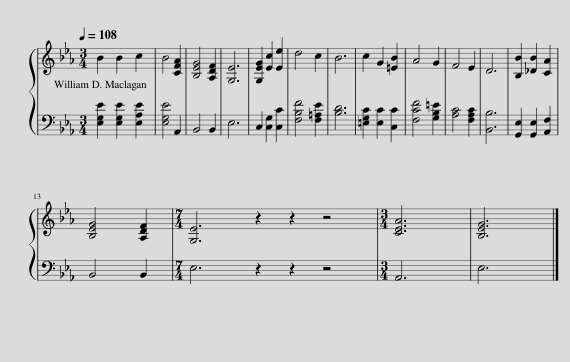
X:1
%%score { 1 | 2 }
L:1/8
Q:1/4=108
M:3/4
I:linebreak $
K:Eb
V:1 treble
V:2 bass
V:1
 B2 B2 c2 | B4 [CFA]2 | [B,EG]4 [A,DF]2 | [G,E]6 | [G,EG]2 [Ec]2 [Ee]2 | %5
 d4 c2 | B6 | c2 G2 [=EB]2 | A4 G2 | F4 E2 | %10
 D6 | [B,B]2 [_DB]2 [CA]2 |$ [B,EG]4 [A,DF]2 |[M:7/4] [G,E]6 z2 z2 z4 |[M:3/4] [CEA]6 | %15
 [B,EG]6 |] %16
V:2
 [E,G,E]2 [E,G,E]2 [E,A,E]2 | [E,G,E]4 A,,2 | B,,4 B,,2 | E,6 | C,2 [C,G,]2 [C,C]2 | %5
 [F,B,F]4 [F,=A,E]2 | [B,D]6 | [=E,G,C]2 [E,C]2 [C,C]2 | [F,CF]4 [G,B,=E]2 | [A,C]4 [F,A,C]2 | %10
 [B,,B,]6 | [G,,E,]2 [G,,E,]2 [A,,F,]2 |$ B,,4 B,,2 |[M:7/4] E,6 z2 z2 z4 |[M:3/4] A,,6 | %15
 E,6 |] %16
